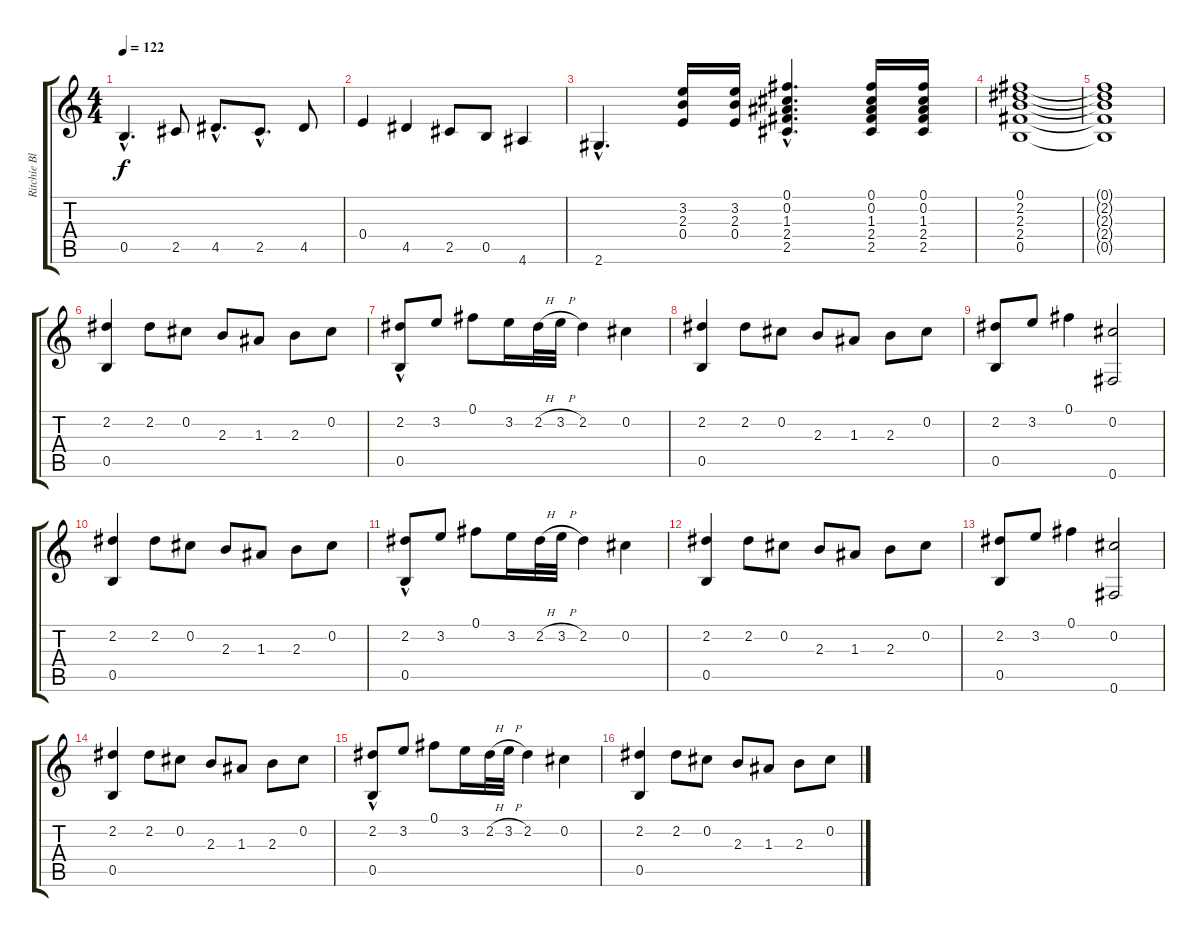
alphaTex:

\track ("Ritchie Blackmore" "Ritchie Bl") {instrument acousticguitarsteel}
\staff {score tabs}
\tuning (Gb4 Db4 A3 E3 B2 Gb2) {hide}
\ts (4 4)
\tempo 122
\clef g2
\ks c
0.5{hac}.4{d dy f} 2.5.8 4.5{hac}.8{d} 2.5{hac}.8{d} 4.5.8 |
0.4.4 4.5.4 2.5.8 0.5.8 4.6.4 |
2.6{hac}.4{d} (3.2 2.3 0.4).16 (3.2 2.3 0.4).16 (0.1{hac} 0.2{hac} 1.3{hac} 2.4{hac} 2.5{hac}).4{d} (0.1 0.2 1.3 2.4 2.5).16 (0.1 0.2 1.3 2.4 2.5).16 |
(0.1 2.2 2.3 2.4 0.5).1 |
(0.1{t} 2.2{t} 2.3{t} 2.4{t} 0.5{t}).1 |
(2.2 0.5).4 2.2.8 0.2.8 2.3.8 1.3.8 2.3.8 0.2.8 |
(2.2 0.5{hac}).8 3.2.8 0.1.8 3.2.16 2.2{h}.32 3.2{h}.32 2.2.4 0.2.4 |
(2.2 0.5).4 2.2.8 0.2.8 2.3.8 1.3.8 2.3.8 0.2.8 |
(2.2 0.5).8 3.2.8 0.1.4 (0.2 0.6).2 |
(2.2 0.5).4 2.2.8 0.2.8 2.3.8 1.3.8 2.3.8 0.2.8 |
(2.2 0.5{hac}).8 3.2.8 0.1.8 3.2.16 2.2{h}.32 3.2{h}.32 2.2.4 0.2.4 |
(2.2 0.5).4 2.2.8 0.2.8 2.3.8 1.3.8 2.3.8 0.2.8 |
(2.2 0.5).8 3.2.8 0.1.4 (0.2 0.6).2 |
(2.2 0.5).4 2.2.8 0.2.8 2.3.8 1.3.8 2.3.8 0.2.8 |
(2.2 0.5{hac}).8 3.2.8 0.1.8 3.2.16 2.2{h}.32 3.2{h}.32 2.2.4 0.2.4 |
(2.2 0.5).4 2.2.8 0.2.8 2.3.8 1.3.8 2.3.8 0.2.8
